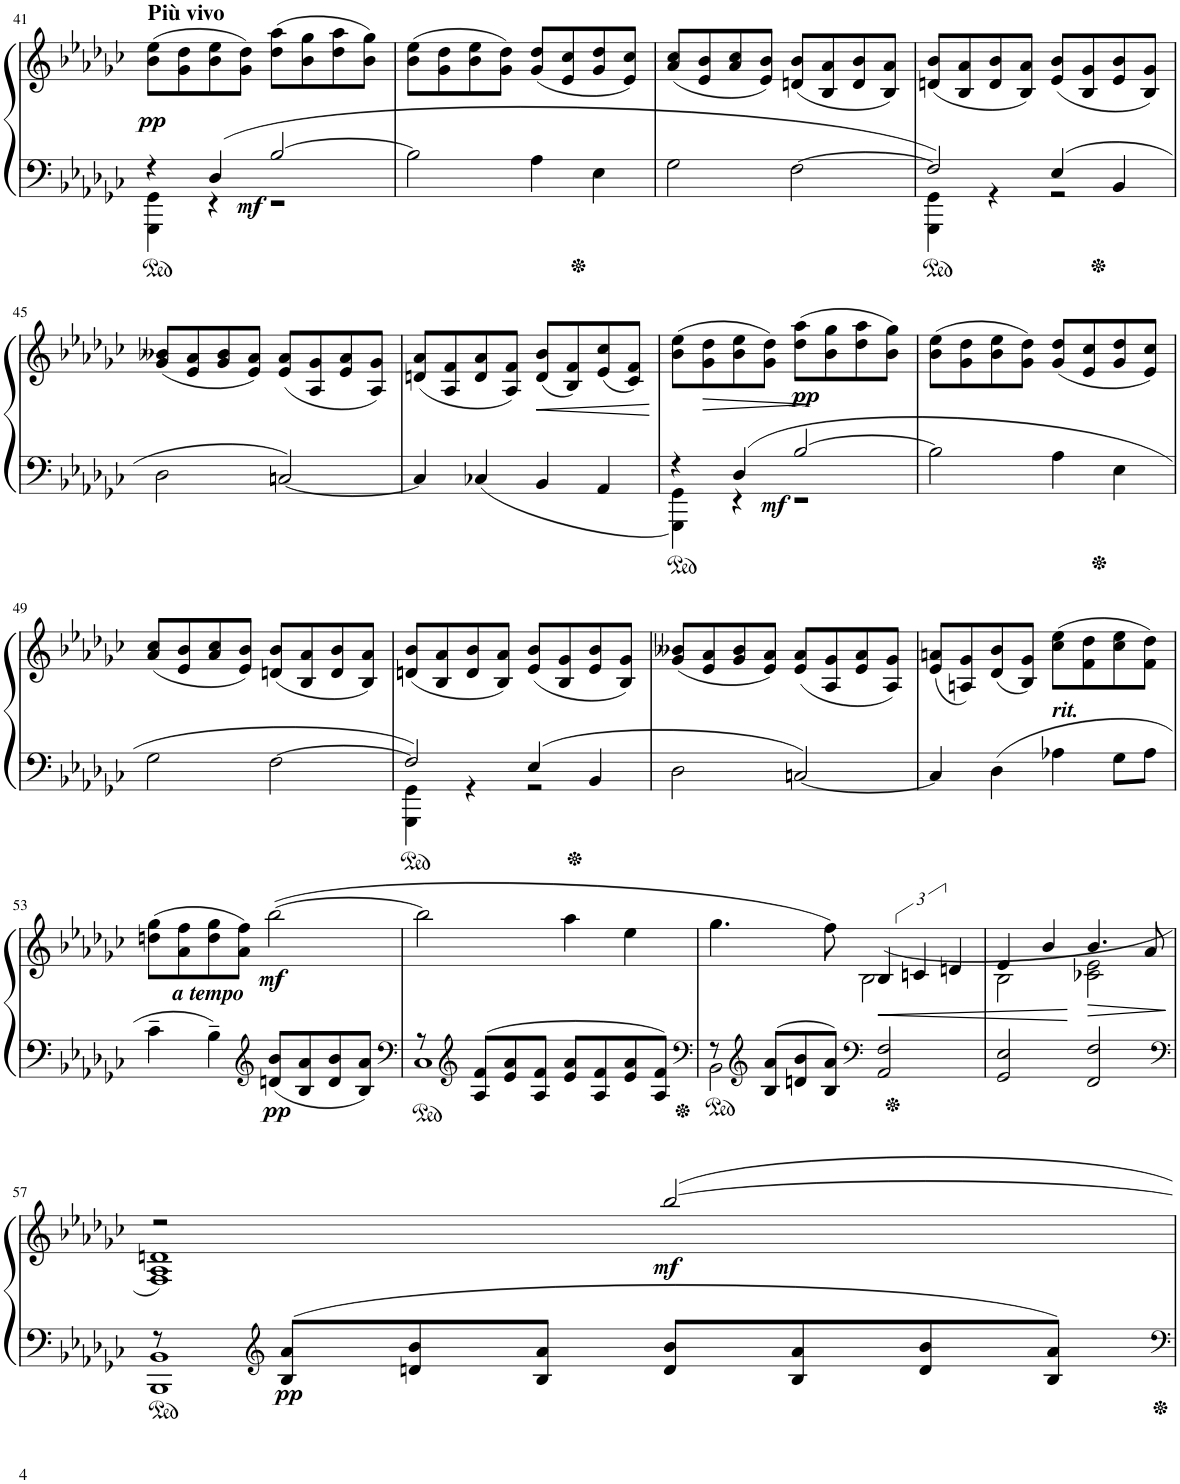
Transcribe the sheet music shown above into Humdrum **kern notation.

**kern	**kern	**dynam
*part1	*part1	*part1
*staff2	*staff1	*staff1/2
*I"Piano	*	*
*I'Pno.	*	*
!!LO:PB:g=z
*clefF4	*clefG2	*
*k[b-e-a-d-g-c-]	*k[b-e-a-d-g-c-]	*
*M4/4	*M4/4	*
*met(c)	*met(c)	*
=41	=41	=41
*^	*	*
!	!	!LO:TX:a:B:t=Più vivo	!
!	!	!	!LO:DY:b
4r	4GGG-\ 4GG-\	(8b-\;< 8ee-\;<L	pp
.	.	8g-\;< 8dd-\;<	.
4D-/	4r	8b-\;< 8ee-\;<	.
.	.	8g-\;< 8dd-\;<J)	.
!	!	!	!LO:DY:b=2
[2B-/	2r	(8dd-\;< 8aa-\;<L	mf
.	.	8b-\;< 8gg-\;<	.
.	.	8dd-\;< 8aa-\;<	.
.	.	8b-\;< 8gg-\;<J)	.
*v	*v	*	*
=42	=42	=42
2B-\]	(8b-\ 8ee-\L	.
.	8g-\ 8dd-\	.
.	8b-\ 8ee-\	.
.	8g-\ 8dd-\J)	.
4A-\	(8g-/;< 8dd-/;<L	.
.	8e-/ 8cc-/	.
4E-\	8g-/;< 8dd-/;<	.
.	8e-/ 8cc-/J)	.
=43	=43	=43
2G-\	(8a-/;< 8cc-/;<L	.
.	8e-/ 8b-/	.
.	8a-/ 8cc-/	.
.	8e-/ 8b-/J)	.
[2F\	(8dn/;< 8b-/;<L	.
.	8B-/;< 8a-/;<	.
.	8d/ 8b-/	.
.	8B-/ 8a-/J)	.
=44	=44	=44
*^	*	*
2F/]	4GGG-\ 4GG-\	(8dn/ 8b-/L	.
.	.	8B-/;< 8a-/;<	.
.	4r	8d/ 8b-/	.
.	.	8B-/ 8a-/J)	.
4E-/	2r	(8e-/ 8b-/L	.
.	.	8B-/ 8g-/	.
4BB-/	.	8e-/ 8b-/	.
.	.	8B-/ 8g-/J)	.
*v	*v	*	*
!!LO:LB:g=z
=45	=45	=45
2D-\	(8g-/;< 8b--X/;<L	.
.	8e-/;< 8a-/;<	.
.	8g-/;< 8b--/;<	.
.	8e-/;< 8a-/;<J)	.
[2Cn/	(8e-/;< 8a-/;<L	.
.	8A-/ 8g-/	.
.	8e-/ 8a-/	.
.	8A-/ 8g-/J)	.
=46	=46	=46
4C/]	(8dn/;< 8a-/;<L	.
.	8A-/;< 8f/;<	.
4C-X/	8d/;< 8a-/;<	.
.	8A-/;< 8f/;<J)	.
!	!	!LO:HP:b
4BB-/	(8d/;< 8b-/;<L	<
.	8B-/;< 8f/;<)	.
4AA-/	(8e-/;< 8cc-/;<	.
.	8c-/;< 8f/;<J)	.
.	.	[
=47	=47	=47
*^	*	*
4r	4GGG-\ 4GG-\	(8b-\;< 8ee-\;<L	.
!	!	!	!LO:HP:b
.	.	8g-\;< 8dd-\;<	>
4D-/	4r	8b-\;< 8ee-\;<	.
.	.	8g-\;< 8dd-\;<J)	.
!	!	!	!LO:DY:n=1:b=2
!	!	!	!LO:DY:n=2:b
[2B-/	2r	(8dd-\;< 8aa-\;<L	] mf pp
.	.	8b-\;< 8gg-\;<	.
.	.	8dd-\;< 8aa-\;<	.
.	.	8b-\;< 8gg-\;<J)	.
*v	*v	*	*
=48	=48	=48
2B-\]	(8b-\ 8ee-\L	.
.	8g-\ 8dd-\	.
.	8b-\ 8ee-\	.
.	8g-\ 8dd-\J)	.
4A-\	(8g-/;< 8dd-/;<L	.
.	8e-/ 8cc-/	.
4E-\	8g-/;< 8dd-/;<	.
.	8e-/ 8cc-/J)	.
!!LO:LB:g=z
=49	=49	=49
2G-\	(8a-/;< 8cc-/;<L	.
.	8e-/ 8b-/	.
.	8a-/ 8cc-/	.
.	8e-/ 8b-/J)	.
[2F\	(8dn/;< 8b-/;<L	.
.	8B-/ 8a-/	.
.	8d/ 8b-/	.
.	8B-/ 8a-/J)	.
=50	=50	=50
*^	*	*
2F/]	4GGG-\ 4GG-\	(8dn/ 8b-/L	.
.	.	8B-/;< 8a-/;<	.
.	4r	8d/ 8b-/	.
.	.	8B-/ 8a-/J)	.
4E-/	2r	(8e-/ 8b-/L	.
.	.	8B-/ 8g-/	.
4BB-/	.	8e-/ 8b-/	.
.	.	8B-/ 8g-/J)	.
*v	*v	*	*
=51	=51	=51
2D-\	(8g-/;< 8b--X/;<L	.
.	8e-/;< 8a-/;<	.
.	8g-/;< 8b--/;<	.
.	8e-/;< 8a-/;<J)	.
[2Cn/	(8e-/;< 8a-/;<L	.
.	8A-/ 8g-/	.
.	8e-/ 8a-/	.
.	8A-/ 8g-/J)	.
=52	=52	=52
4C/]	(8e-/ 8an/L	.
.	8An/ 8g-/)	.
4D-\	(8d-/;< 8b-/;<	.
.	8B-/ 8g-/J)	.
!	!LO:TX:b:Bi:t=rit.	!
4A-X\	(8cc-\;< 8ee-\;<L	.
.	8f\ 8dd-\	.
8G-\L	8cc-\;< 8ee-\;<	.
8A-\J	8f\;< 8dd-\;<J)	.
!!LO:LB:g=z
=53	=53	=53
4c-~\	(8ddn\;< 8gg-\;<L	.
.	8a-\;< 8ff\;<	.
4B-~\	8dd\;< 8gg-\;<	.
.	8a-\;< 8ff\;<J)	.
*clefG2	*	*
!	!LO:TX:b:Bi:t=a tempo	!
!	!	!LO:DY:b=2
!	!	!LO:DY:n=1:b
8dn/;< 8b-/;<L	([2bb-\	pp mf
8B-/ 8a-/	.	.
8d/;< 8b-/;<	.	.
8B-/ 8a-/J	.	.
=54	=54	=54
*clefF4	*	*
*^	*	*
8r;<	1C-	2bb-\]	.
*clefG2	*	*	*
8A-/ 8f/L	.	.	.
8e-/;< 8a-/;<	.	.	.
8A-/ 8f/J	.	.	.
8e-/;< 8a-/;<L	.	4aa-\	.
8A-/;< 8f/;<	.	.	.
8e-/;< 8a-/;<	.	4ee-\	.
8A-/;< 8f/;<J	.	.	.
=55	=55	=55	=55
*clefF4	*	*	*
*	*	*^	*
8r	2BB-\	4.gg-;<\	2ryy	.
*clefG2	*	*	*	*
8B-/ 8a-/L	.	.	.	.
8dn/;< 8b-/;<	.	.	.	.
8B-/;< 8a-/;<J	.	8ff\)	.	.
*clefF4	*	*	*	*
!	!	!	!	!LO:HP:b
2AA-/ 2F/	2ryy	(6B-;</	2B-\	<
.	.	6cn;</	.	.
.	.	6dn;</	.	.
*v	*v	*	*	*
=56	=56	=56	=56
2GG-/ 2E-/	4e-;</	2B-\	.
.	4b-;</	.	[
!	!	!	!LO:HP:b
2FF/ 2F/	4.b-;</	2c-X\ 2e-\	>
.	8a-;</	.	.
*	*v	*v	*
.	.	]
!!LO:LB:g=z
=57	=57	=57
*clefF4	*	*
*^	*^	*
8r;<	1BBB- 1BB-	2r	1F 1A- 1dn)	.
*clefG2	*	*	*	*
!	!	!	!	!LO:DY:b=2
8B-/ 8a-/L	.	.	.	pp
8dn/ 8b-/	.	.	.	.
8B-/ 8a-/J	.	.	.	.
!	!	!	!	!LO:DY:b
8d/ 8b-/L	.	[2bb-/	.	mf
8B-/ 8a-/	.	.	.	.
8d/ 8b-/	.	.	.	.
8B-/ 8a-/J	.	.	.	.
*v	*v	*	*	*
*	*v	*v	*
=	=	=
*-	*-	*-
